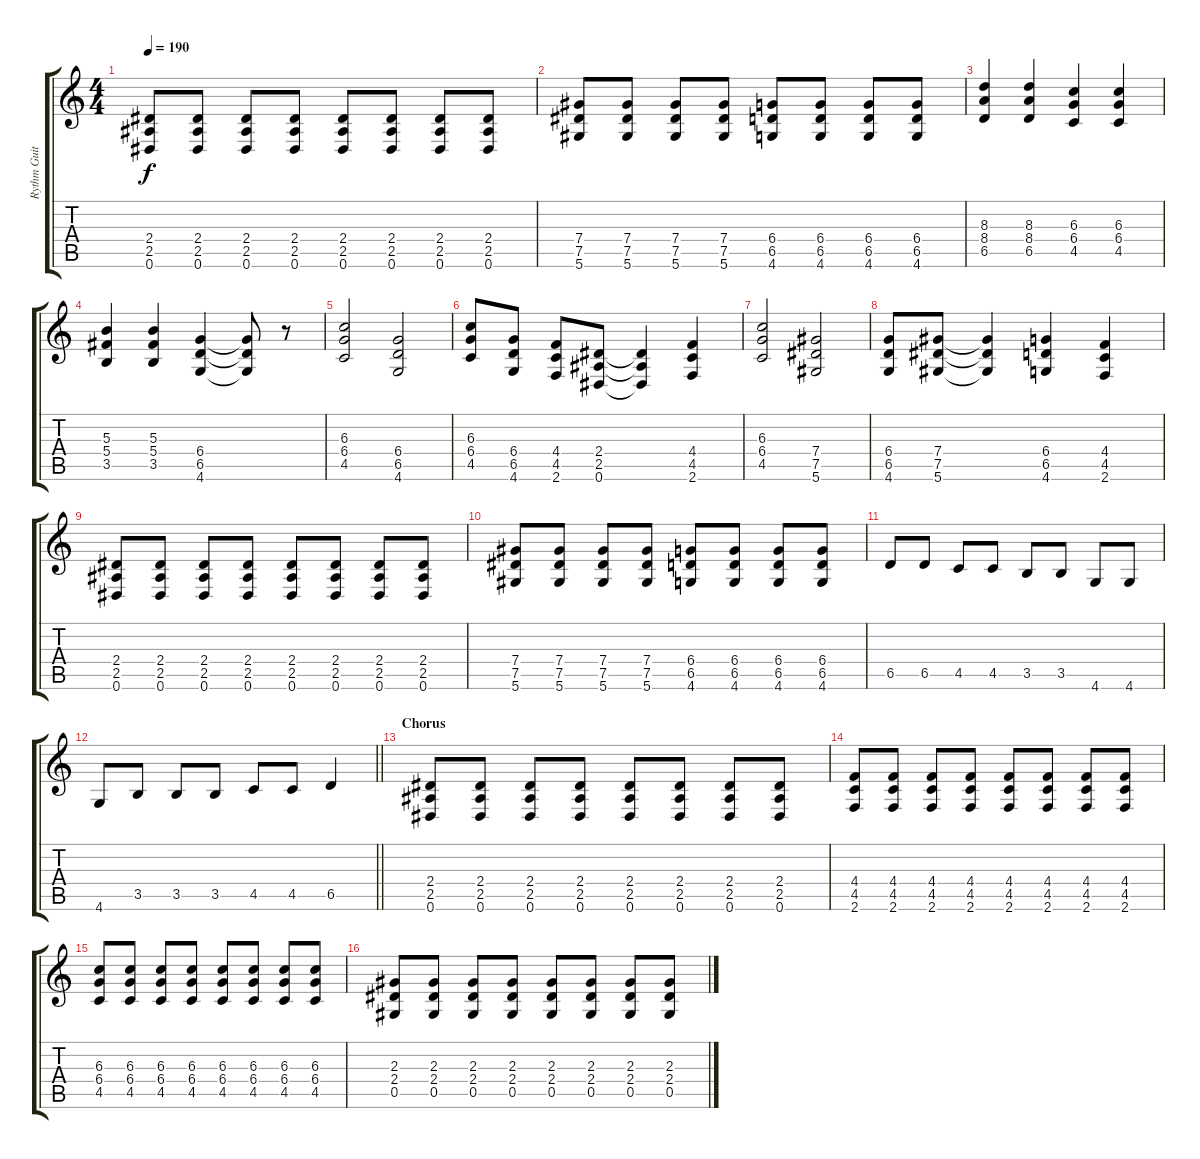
\track ("Rythm Guitar A" "Rythm Guit") {instrument distortionguitar}
\staff {score tabs}
\tuning (Eb4 Bb3 Gb3 Db3 Ab2 Eb2) {hide}
\ts (4 4)
\tempo 190
\clef g2
\ks c
(2.4 2.5 0.6).8{dy f} (2.4 2.5 0.6).8 (2.4 2.5 0.6).8 (2.4 2.5 0.6).8 (2.4 2.5 0.6).8 (2.4 2.5 0.6).8 (2.4 2.5 0.6).8 (2.4 2.5 0.6).8 |
(7.4 7.5 5.6).8 (7.4 7.5 5.6).8 (7.4 7.5 5.6).8 (7.4 7.5 5.6).8 (6.4 6.5 4.6).8 (6.4 6.5 4.6).8 (6.4 6.5 4.6).8 (6.4 6.5 4.6).8 |
(8.3 8.4 6.5).4 (8.3 8.4 6.5).4 (6.3 6.4 4.5).4 (6.3 6.4 4.5).4 |
(5.3 5.4 3.5).4 (5.3 5.4 3.5).4 (6.4 6.5 4.6).4 (6.4{t} 6.5{t} 4.6{t}).8 r.8 |
(6.3 6.4 4.5).2 (6.4 6.5 4.6).2 |
(6.3 6.4 4.5).8 (6.4 6.5 4.6).8 (4.4 4.5 2.6).8 (2.4 2.5 0.6).8 (2.4{t} 2.5{t} 0.6{t}).4 (4.4 4.5 2.6).4 |
(6.3 6.4 4.5).2 (7.4 7.5 5.6).2 |
(6.4 6.5 4.6).8 (7.4 7.5 5.6).8 (7.4{t} 7.5{t} 5.6{t}).4 (6.4 6.5 4.6).4 (4.4 4.5 2.6).4 |
(2.4 2.5 0.6).8 (2.4 2.5 0.6).8 (2.4 2.5 0.6).8 (2.4 2.5 0.6).8 (2.4 2.5 0.6).8 (2.4 2.5 0.6).8 (2.4 2.5 0.6).8 (2.4 2.5 0.6).8 |
(7.4 7.5 5.6).8 (7.4 7.5 5.6).8 (7.4 7.5 5.6).8 (7.4 7.5 5.6).8 (6.4 6.5 4.6).8 (6.4 6.5 4.6).8 (6.4 6.5 4.6).8 (6.4 6.5 4.6).8 |
6.5.8 6.5.8 4.5.8 4.5.8 3.5.8 3.5.8 4.6.8 4.6.8 |
\barLineRight lightlight
4.6.8 3.5.8 3.5.8 3.5.8 4.5.8 4.5.8 6.5.4 |
\section ("" "Chorus ")
(2.4 2.5 0.6).8 (2.4 2.5 0.6).8 (2.4 2.5 0.6).8 (2.4 2.5 0.6).8 (2.4 2.5 0.6).8 (2.4 2.5 0.6).8 (2.4 2.5 0.6).8 (2.4 2.5 0.6).8 |
(4.4 4.5 2.6).8 (4.4 4.5 2.6).8 (4.4 4.5 2.6).8 (4.4 4.5 2.6).8 (4.4 4.5 2.6).8 (4.4 4.5 2.6).8 (4.4 4.5 2.6).8 (4.4 4.5 2.6).8 |
(6.3 6.4 4.5).8 (6.3 6.4 4.5).8 (6.3 6.4 4.5).8 (6.3 6.4 4.5).8 (6.3 6.4 4.5).8 (6.3 6.4 4.5).8 (6.3 6.4 4.5).8 (6.3 6.4 4.5).8 |
(2.3 2.4 0.5).8 (2.3 2.4 0.5).8 (2.3 2.4 0.5).8 (2.3 2.4 0.5).8 (2.3 2.4 0.5).8 (2.3 2.4 0.5).8 (2.3 2.4 0.5).8 (2.3 2.4 0.5).8
